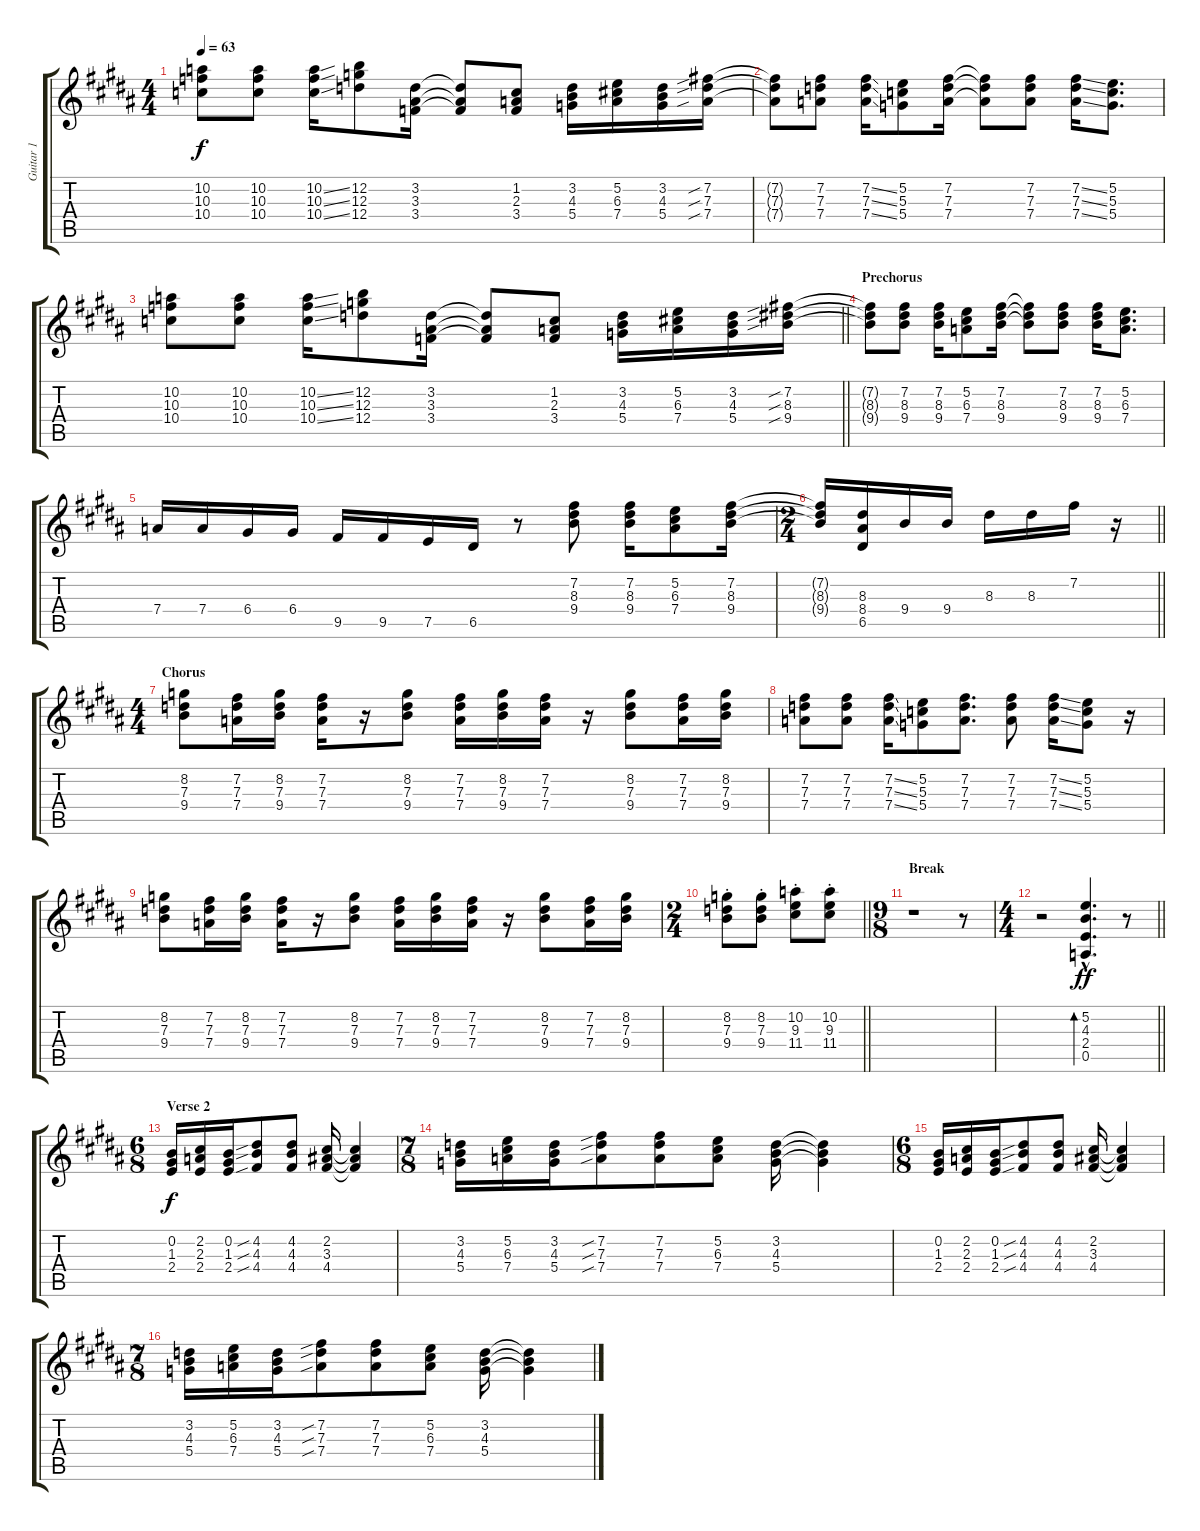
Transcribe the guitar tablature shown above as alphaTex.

\track ("Guitar 1" "Guitar 1") {instrument electricguitarclean}
\staff {score tabs}
\tuning (E4 B3 G3 D3 A2 E2) {hide}
\ts (4 4)
\tempo 63
\clef g2
\ks b
(10.2 10.3 10.4).8{dy f} (10.2 10.3 10.4).8 (10.2{ss} 10.3{ss} 10.4{ss}).16 (12.2 12.3 12.4).8 (3.2 3.3 3.4).16 (3.2{t} 3.3{t} 3.4{t}).8 (1.2 2.3 3.4).8 (3.2 4.3 5.4).16 (5.2 6.3 7.4).16 (3.2 4.3 5.4).16 (7.2{sib} 7.3{sib} 7.4{sib}).16 |
(7.2{t} 7.3{t} 7.4{t}).8 (7.2 7.3 7.4).8 (7.2{ss} 7.3{ss} 7.4{ss}).16 (5.2 5.3 5.4).8 (7.2 7.3 7.4).16 (7.2{t} 7.3{t} 7.4{t}).8 (7.2 7.3 7.4).8 (7.2{ss} 7.3{ss} 7.4{ss}).16 (5.2 5.3 5.4).8{d} |
\barLineRight lightlight
(10.2 10.3 10.4).8 (10.2 10.3 10.4).8 (10.2{ss} 10.3{ss} 10.4{ss}).16 (12.2 12.3 12.4).8 (3.2 3.3 3.4).16 (3.2{t} 3.3{t} 3.4{t}).8 (1.2 2.3 3.4).8 (3.2 4.3 5.4).16 (5.2 6.3 7.4).16 (3.2 4.3 5.4).16 (7.2{sib} 8.3{sib} 9.4{sib}).16 |
\section ("" "Prechorus")
(7.2{t} 8.3{t} 9.4{t}).8 (7.2 8.3 9.4).8 (7.2 8.3 9.4).16 (5.2 6.3 7.4).8 (7.2 8.3 9.4).16 (7.2{t} 8.3{t} 9.4{t}).8 (7.2 8.3 9.4).8 (7.2 8.3 9.4).16 (5.2 6.3 7.4).8{d} |
7.4.16 7.4.16 6.4.16 6.4.16 9.5.16 9.5.16 7.5.16 6.5.16 r.8 (7.2 8.3 9.4).8 (7.2 8.3 9.4).16 (5.2 6.3 7.4).8 (7.2 8.3 9.4).16 |
\ts (2 4)
\barLineRight lightlight
(7.2{t} 8.3{t} 9.4{t}).16 (8.3 8.4 6.5).16 9.4.16 9.4.16 8.3.16 8.3.16 7.2.16 r.16 |
\ts (4 4)
\section ("" "Chorus")
(8.2 7.3 9.4).8 (7.2 7.3 7.4).16 (8.2 7.3 9.4).16 (7.2 7.3 7.4).16 r.16 (8.2 7.3 9.4).8 (7.2 7.3 7.4).16 (8.2 7.3 9.4).16 (7.2 7.3 7.4).16 r.16 (8.2 7.3 9.4).8 (7.2 7.3 7.4).16 (8.2 7.3 9.4).16 |
(7.2 7.3 7.4).8 (7.2 7.3 7.4).8 (7.2{ss} 7.3{ss} 7.4{ss}).16 (5.2 5.3 5.4).8 (7.2 7.3 7.4).8{d} (7.2 7.3 7.4).8 (7.2{ss} 7.3{ss} 7.4{ss}).16 (5.2 5.3 5.4).8 r.16 |
(8.2 7.3 9.4).8 (7.2 7.3 7.4).16 (8.2 7.3 9.4).16 (7.2 7.3 7.4).16 r.16 (8.2 7.3 9.4).8 (7.2 7.3 7.4).16 (8.2 7.3 9.4).16 (7.2 7.3 7.4).16 r.16 (8.2 7.3 9.4).8 (7.2 7.3 7.4).16 (8.2 7.3 9.4).16 |
\ts (2 4)
\barLineRight lightlight
(8.2{st} 7.3{st} 9.4{st}).8 (8.2{st} 7.3{st} 9.4{st}).8 (10.2{st} 9.3{st} 11.4{st}).8 (10.2{st} 9.3{st} 11.4{st}).8 |
\ts (9 8)
\section ("" "Break")
r.1 r.8 |
\ts (4 4)
\barLineRight lightlight
r.2 (5.2{hac} 4.3{hac} 2.4{hac} 0.5{hac}).4{d bd 60 dy ff} r.8 |
\ts (6 8)
\section ("" "Verse 2")
(0.2 1.3 2.4).16{dy f} (2.2 2.3 2.4).16 (0.2 1.3 2.4).16 (4.2{sib} 4.3{sib} 4.4{sib}).8 (4.2 4.3 4.4).8 (2.2 3.3 4.4).16 (2.2{t} 3.3{t} 4.4{t}).4 |
\ts (7 8)
(3.2 4.3 5.4).16 (5.2 6.3 7.4).16 (3.2 4.3 5.4).16 (7.2{sib} 7.3{sib} 7.4{sib}).8 (7.2 7.3 7.4).8 (5.2 6.3 7.4).8 (3.2 4.3 5.4).16 (3.2{t} 4.3{t} 5.4{t}).4 |
\ts (6 8)
(0.2 1.3 2.4).16 (2.2 2.3 2.4).16 (0.2 1.3 2.4).16 (4.2{sib} 4.3{sib} 4.4{sib}).8 (4.2 4.3 4.4).8 (2.2 3.3 4.4).16 (2.2{t} 3.3{t} 4.4{t}).4 |
\ts (7 8)
(3.2 4.3 5.4).16 (5.2 6.3 7.4).16 (3.2 4.3 5.4).16 (7.2{sib} 7.3{sib} 7.4{sib}).8 (7.2 7.3 7.4).8 (5.2 6.3 7.4).8 (3.2 4.3 5.4).16 (3.2{t} 4.3{t} 5.4{t}).4
